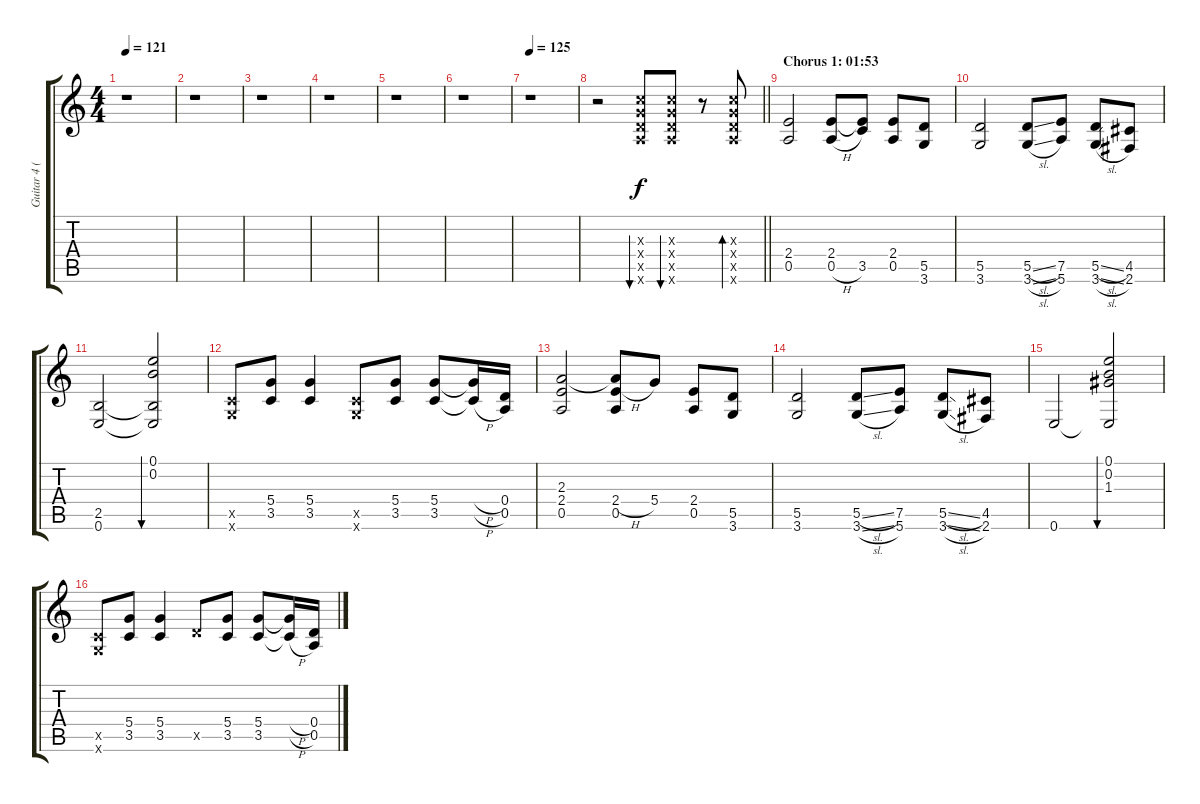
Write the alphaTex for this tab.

\track ("Guitar 4 (Distortion)" "Guitar 4 (") {instrument distortionguitar}
\staff {score tabs}
\tuning (E4 B3 G3 D3 A2 E2) {hide}
\ts (4 4)
\tempo 121
\clef g2
\ks c
r.1{dy f} |
r.1 |
r.1 |
r.1 |
r.1 |
r.1 |
\tempo 125
r.1 |
\barLineRight lightlight
r.2 (5.3{x} 5.4{x} 5.5{x} 5.6{x}).8{bu 30} (5.3{x} 5.4{x} 5.5{x} 5.6{x}).8{bu 30} r.8 (5.3{x} 5.4{x} 5.5{x} 5.6{x}).8{bd 30} |
\section ("" "Chorus 1: 01:53")
(2.4 0.5).2 (2.4 0.5{h}).8 (2.4{t} 3.5).8 (2.4 0.5).8 (5.5 3.6).8 |
(5.5 3.6).2 (5.5{sl} 3.6{sl}).8 (7.5 5.6).8 (5.5{sl} 3.6{sl}).8 (4.5 2.6).8 |
(2.5 0.6).2 (0.1 0.2 2.5{t} 0.6{t}).2{bu 30} |
(3.5{x} 3.6{x}).8 (5.4 3.5).8 (5.4 3.5).4 (3.5{x} 3.6{x}).8 (5.4 3.5).8 (5.4 3.5).8 (5.4{h t} 3.5{h t}).16 (0.4 0.5).16 |
(2.3 2.4 0.5).2 (2.3{t} 2.4{h} 0.5).8 5.4.8 (2.4 0.5).8 (5.5 3.6).8 |
(5.5 3.6).2 (5.5{sl} 3.6{sl}).8 (7.5 5.6).8 (5.5{sl} 3.6{sl}).8 (4.5 2.6).8 |
0.6.2 (0.1 0.2 1.3 0.6{t}).2{bu 30} |
(3.5{x} 3.6{x}).8 (5.4 3.5).8 (5.4 3.5).4 5.5{x}.8 (5.4 3.5).8 (5.4 3.5).8 (5.4{h t} 3.5{h t}).16 (0.4 0.5).16
